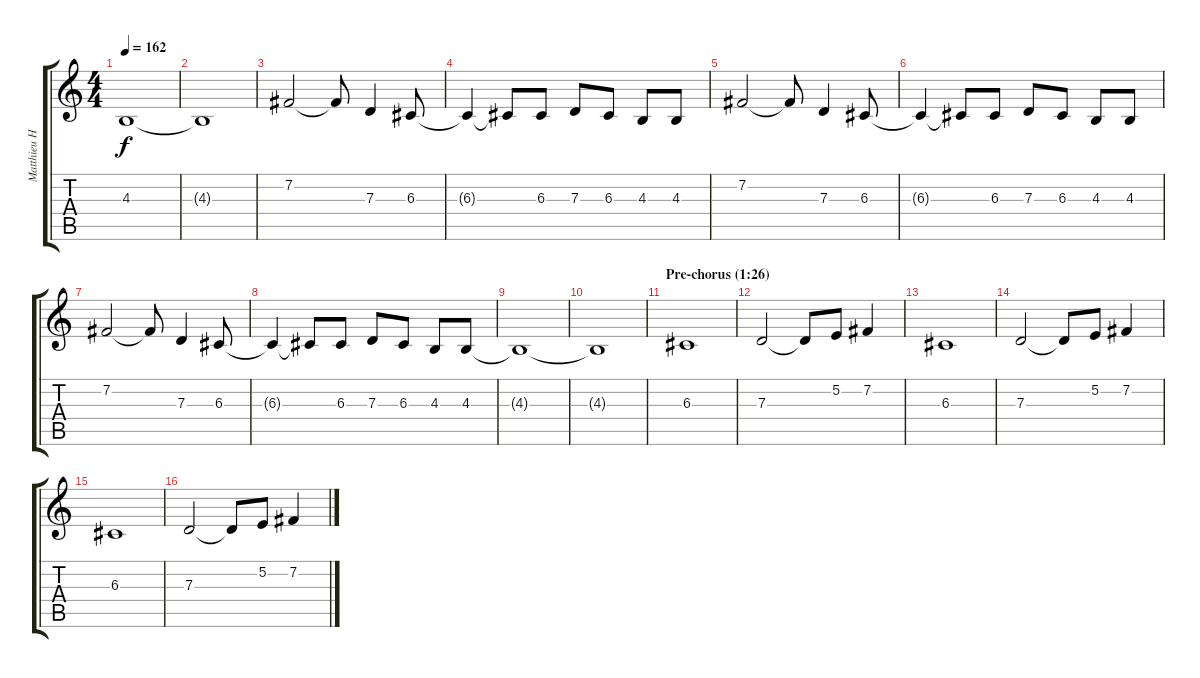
\track ("Matthieu Hartley (keyboards)" "Matthieu H") {instrument ocarina}
\staff {score tabs}
\tuning (E4 B3 G3 D3 A2 E2) {hide}
\ts (4 4)
\tempo 162
\clef g2
\ks c
4.3{t}.1{dy f} |
4.3{t}.1 |
7.2.2 7.2{t}.8 7.3.4 6.3.8 |
6.3{t}.4 6.3{t}.8 6.3.8 7.3.8 6.3.8 4.3.8 4.3.8 |
7.2.2 7.2{t}.8 7.3.4 6.3.8 |
6.3{t}.4 6.3{t}.8 6.3.8 7.3.8 6.3.8 4.3.8 4.3.8 |
7.2.2 7.2{t}.8 7.3.4 6.3.8 |
6.3{t}.4 6.3{t}.8 6.3.8 7.3.8 6.3.8 4.3.8 4.3.8 |
4.3{t}.1 |
4.3{t}.1 |
\section ("" "Pre-chorus (1:26)")
6.3.1 |
7.3.2 7.3{t}.8 5.2.8 7.2.4 |
6.3.1 |
7.3.2 7.3{t}.8 5.2.8 7.2.4 |
6.3.1 |
7.3.2 7.3{t}.8 5.2.8 7.2.4
